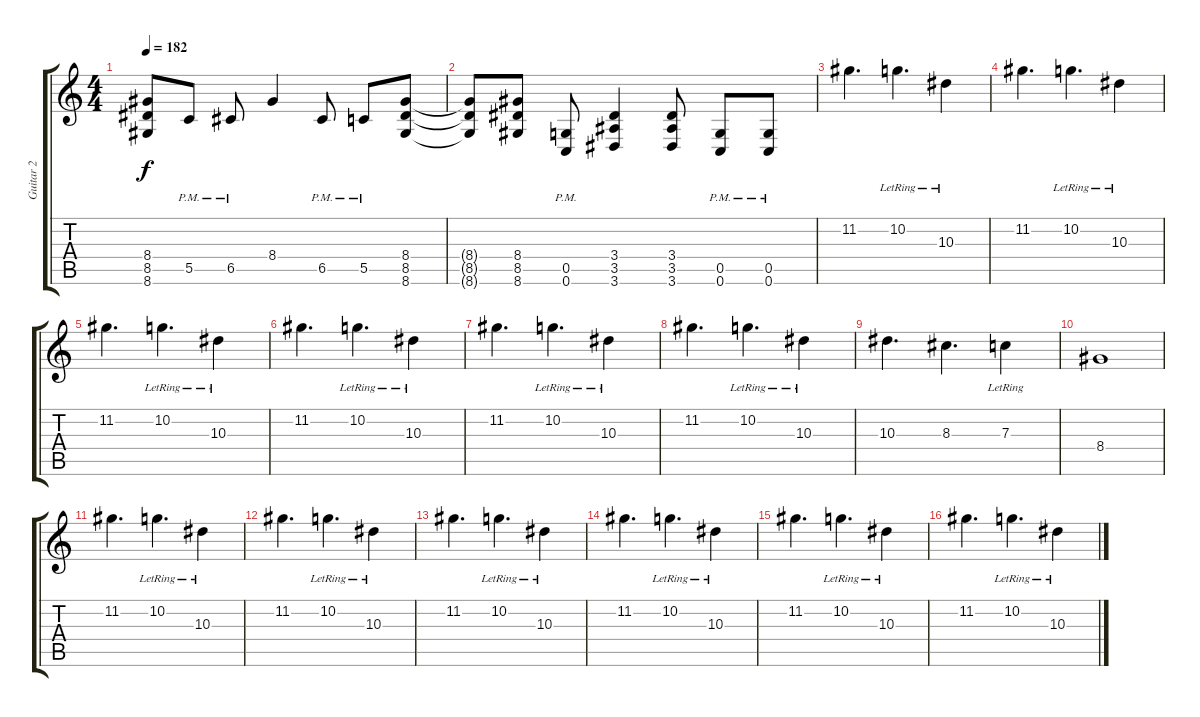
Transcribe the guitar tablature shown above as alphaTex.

\track ("Guitar 2" "Guitar 2") {instrument distortionguitar}
\staff {score tabs}
\tuning (D4 A3 F3 C3 G2 C2) {hide}
\ts (4 4)
\tempo 182
\clef g2
\ks c
(8.4{t} 8.5{t} 8.6{t}).8{dy f} 5.5{pm}.8 6.5{pm}.8 8.4.4 6.5{pm}.8 5.5{pm}.8 (8.4 8.5 8.6).8 |
(8.4{t} 8.5{t} 8.6{t}).8 (8.4 8.5 8.6).8 (0.5{pm} 0.6{pm}).8 (3.4 3.5 3.6).4 (3.4 3.5 3.6).8 (0.5{pm} 0.6{pm}).8 (0.5{pm} 0.6{pm}).8 |
11.2.4{d instrument electricguitarclean} 10.2{lr}.4{d} 10.3{lr}.4 |
11.2.4{d instrument electricguitarclean} 10.2{lr}.4{d} 10.3{lr}.4 |
11.2.4{d instrument electricguitarclean} 10.2{lr}.4{d} 10.3{lr}.4 |
11.2.4{d instrument electricguitarclean} 10.2{lr}.4{d} 10.3{lr}.4 |
11.2.4{d instrument electricguitarclean} 10.2{lr}.4{d} 10.3{lr}.4 |
11.2.4{d instrument electricguitarclean} 10.2{lr}.4{d} 10.3{lr}.4 |
10.3.4{d} 8.3.4{d} 7.3{lr}.4 |
8.4.1 |
11.2.4{d instrument electricguitarclean} 10.2{lr}.4{d} 10.3{lr}.4 |
11.2.4{d instrument electricguitarclean} 10.2{lr}.4{d} 10.3{lr}.4 |
11.2.4{d instrument electricguitarclean} 10.2{lr}.4{d} 10.3{lr}.4 |
11.2.4{d instrument electricguitarclean} 10.2{lr}.4{d} 10.3{lr}.4 |
11.2.4{d instrument electricguitarclean} 10.2{lr}.4{d} 10.3{lr}.4 |
11.2.4{d instrument electricguitarclean} 10.2{lr}.4{d} 10.3{lr}.4
